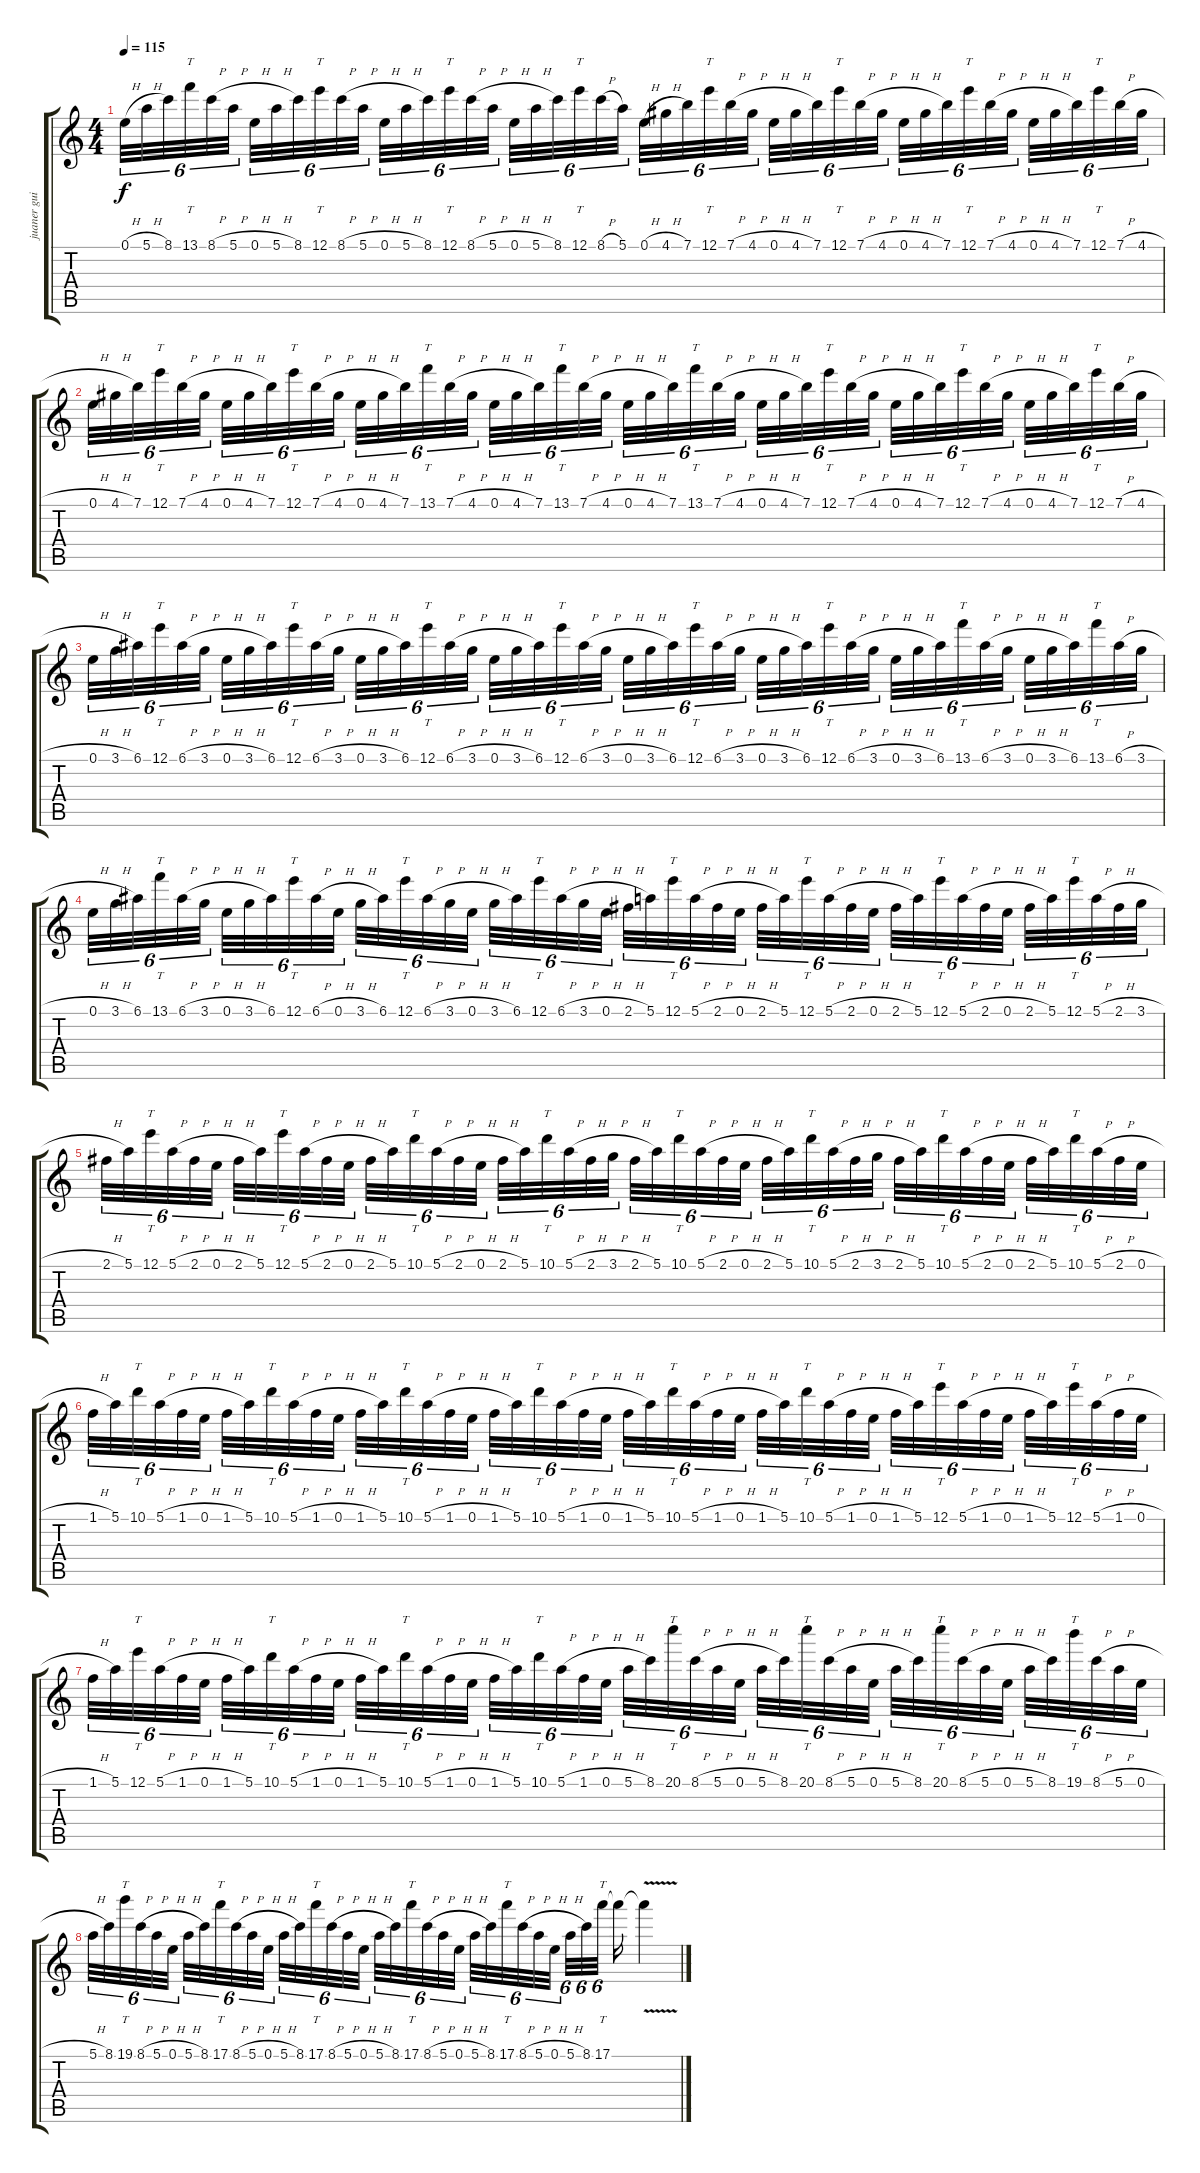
\track ("juaner guitar" "juaner gui") {instrument distortionguitar}
\staff {score tabs}
\tuning (E4 B3 G3 D3 A2 E2) {hide}
\ts (4 4)
\tempo 115
\clef g2
\ks c
0.1{h}.32{tu (6 4) dy f} 5.1{h}.32{tu (6 4)} 8.1.32{tu (6 4)} 13.1.32{tt tu (6 4)} 8.1{h}.32{tu (6 4)} 5.1{h}.32{tu (6 4)} 0.1{h}.32{tu (6 4)} 5.1{h}.32{tu (6 4)} 8.1.32{tu (6 4)} 12.1.32{tt tu (6 4)} 8.1{h}.32{tu (6 4)} 5.1{h}.32{tu (6 4)} 0.1{h}.32{tu (6 4)} 5.1{h}.32{tu (6 4)} 8.1.32{tu (6 4)} 12.1.32{tt tu (6 4)} 8.1{h}.32{tu (6 4)} 5.1{h}.32{tu (6 4)} 0.1{h}.32{tu (6 4)} 5.1{h}.32{tu (6 4)} 8.1.32{tu (6 4)} 12.1.32{tt tu (6 4)} 8.1{h}.32{tu (6 4)} 5.1.32{tu (6 4)} 0.1{h}.32{tu (6 4)} 4.1{h}.32{tu (6 4)} 7.1.32{tu (6 4)} 12.1.32{tt tu (6 4)} 7.1{h}.32{tu (6 4)} 4.1{h}.32{tu (6 4)} 0.1{h}.32{tu (6 4)} 4.1{h}.32{tu (6 4)} 7.1.32{tu (6 4)} 12.1.32{tt tu (6 4)} 7.1{h}.32{tu (6 4)} 4.1{h}.32{tu (6 4)} 0.1{h}.32{tu (6 4)} 4.1{h}.32{tu (6 4)} 7.1.32{tu (6 4)} 12.1.32{tt tu (6 4)} 7.1{h}.32{tu (6 4)} 4.1{h}.32{tu (6 4)} 0.1{h}.32{tu (6 4)} 4.1{h}.32{tu (6 4)} 7.1.32{tu (6 4)} 12.1.32{tt tu (6 4)} 7.1{h}.32{tu (6 4)} 4.1{h}.32{tu (6 4)} |
0.1{h}.32{tu (6 4)} 4.1{h}.32{tu (6 4)} 7.1.32{tu (6 4)} 12.1.32{tt tu (6 4)} 7.1{h}.32{tu (6 4)} 4.1{h}.32{tu (6 4)} 0.1{h}.32{tu (6 4)} 4.1{h}.32{tu (6 4)} 7.1.32{tu (6 4)} 12.1.32{tt tu (6 4)} 7.1{h}.32{tu (6 4)} 4.1{h}.32{tu (6 4)} 0.1{h}.32{tu (6 4)} 4.1{h}.32{tu (6 4)} 7.1.32{tu (6 4)} 13.1.32{tt tu (6 4)} 7.1{h}.32{tu (6 4)} 4.1{h}.32{tu (6 4)} 0.1{h}.32{tu (6 4)} 4.1{h}.32{tu (6 4)} 7.1.32{tu (6 4)} 13.1.32{tt tu (6 4)} 7.1{h}.32{tu (6 4)} 4.1{h}.32{tu (6 4)} 0.1{h}.32{tu (6 4)} 4.1{h}.32{tu (6 4)} 7.1.32{tu (6 4)} 13.1.32{tt tu (6 4)} 7.1{h}.32{tu (6 4)} 4.1{h}.32{tu (6 4)} 0.1{h}.32{tu (6 4)} 4.1{h}.32{tu (6 4)} 7.1.32{tu (6 4)} 12.1.32{tt tu (6 4)} 7.1{h}.32{tu (6 4)} 4.1{h}.32{tu (6 4)} 0.1{h}.32{tu (6 4)} 4.1{h}.32{tu (6 4)} 7.1.32{tu (6 4)} 12.1.32{tt tu (6 4)} 7.1{h}.32{tu (6 4)} 4.1{h}.32{tu (6 4)} 0.1{h}.32{tu (6 4)} 4.1{h}.32{tu (6 4)} 7.1.32{tu (6 4)} 12.1.32{tt tu (6 4)} 7.1{h}.32{tu (6 4)} 4.1{h}.32{tu (6 4)} |
0.1{h}.32{tu (6 4)} 3.1{h}.32{tu (6 4)} 6.1.32{tu (6 4)} 12.1.32{tt tu (6 4)} 6.1{h}.32{tu (6 4)} 3.1{h}.32{tu (6 4)} 0.1{h}.32{tu (6 4)} 3.1{h}.32{tu (6 4)} 6.1.32{tu (6 4)} 12.1.32{tt tu (6 4)} 6.1{h}.32{tu (6 4)} 3.1{h}.32{tu (6 4)} 0.1{h}.32{tu (6 4)} 3.1{h}.32{tu (6 4)} 6.1.32{tu (6 4)} 12.1.32{tt tu (6 4)} 6.1{h}.32{tu (6 4)} 3.1{h}.32{tu (6 4)} 0.1{h}.32{tu (6 4)} 3.1{h}.32{tu (6 4)} 6.1.32{tu (6 4)} 12.1.32{tt tu (6 4)} 6.1{h}.32{tu (6 4)} 3.1{h}.32{tu (6 4)} 0.1{h}.32{tu (6 4)} 3.1{h}.32{tu (6 4)} 6.1.32{tu (6 4)} 12.1.32{tt tu (6 4)} 6.1{h}.32{tu (6 4)} 3.1{h}.32{tu (6 4)} 0.1{h}.32{tu (6 4)} 3.1{h}.32{tu (6 4)} 6.1.32{tu (6 4)} 12.1.32{tt tu (6 4)} 6.1{h}.32{tu (6 4)} 3.1{h}.32{tu (6 4)} 0.1{h}.32{tu (6 4)} 3.1{h}.32{tu (6 4)} 6.1.32{tu (6 4)} 13.1.32{tt tu (6 4)} 6.1{h}.32{tu (6 4)} 3.1{h}.32{tu (6 4)} 0.1{h}.32{tu (6 4)} 3.1{h}.32{tu (6 4)} 6.1.32{tu (6 4)} 13.1.32{tt tu (6 4)} 6.1{h}.32{tu (6 4)} 3.1{h}.32{tu (6 4)} |
0.1{h}.32{tu (6 4)} 3.1{h}.32{tu (6 4)} 6.1.32{tu (6 4)} 13.1.32{tt tu (6 4)} 6.1{h}.32{tu (6 4)} 3.1{h}.32{tu (6 4)} 0.1{h}.32{tu (6 4)} 3.1{h}.32{tu (6 4)} 6.1.32{tu (6 4)} 12.1.32{tt tu (6 4)} 6.1{h}.32{tu (6 4)} 0.1{h}.32{tu (6 4)} 3.1{h}.32{tu (6 4)} 6.1.32{tu (6 4)} 12.1.32{tt tu (6 4)} 6.1{h}.32{tu (6 4)} 3.1{h}.32{tu (6 4)} 0.1{h}.32{tu (6 4)} 3.1{h}.32{tu (6 4)} 6.1.32{tu (6 4)} 12.1.32{tt tu (6 4)} 6.1{h}.32{tu (6 4)} 3.1{h}.32{tu (6 4)} 0.1{h}.32{tu (6 4)} 2.1{h}.32{tu (6 4)} 5.1.32{tu (6 4)} 12.1.32{tt tu (6 4)} 5.1{h}.32{tu (6 4)} 2.1{h}.32{tu (6 4)} 0.1{h}.32{tu (6 4)} 2.1{h}.32{tu (6 4)} 5.1.32{tu (6 4)} 12.1.32{tt tu (6 4)} 5.1{h}.32{tu (6 4)} 2.1{h}.32{tu (6 4)} 0.1{h}.32{tu (6 4)} 2.1{h}.32{tu (6 4)} 5.1.32{tu (6 4)} 12.1.32{tt tu (6 4)} 5.1{h}.32{tu (6 4)} 2.1{h}.32{tu (6 4)} 0.1{h}.32{tu (6 4)} 2.1{h}.32{tu (6 4)} 5.1.32{tu (6 4)} 12.1.32{tt tu (6 4)} 5.1{h}.32{tu (6 4)} 2.1{h}.32{tu (6 4)} 3.1{h}.32{tu (6 4)} |
2.1{h}.32{tu (6 4)} 5.1.32{tu (6 4)} 12.1.32{tt tu (6 4)} 5.1{h}.32{tu (6 4)} 2.1{h}.32{tu (6 4)} 0.1{h}.32{tu (6 4)} 2.1{h}.32{tu (6 4)} 5.1.32{tu (6 4)} 12.1.32{tt tu (6 4)} 5.1{h}.32{tu (6 4)} 2.1{h}.32{tu (6 4)} 0.1{h}.32{tu (6 4)} 2.1{h}.32{tu (6 4)} 5.1.32{tu (6 4)} 10.1.32{tt tu (6 4)} 5.1{h}.32{tu (6 4)} 2.1{h}.32{tu (6 4)} 0.1{h}.32{tu (6 4)} 2.1{h}.32{tu (6 4)} 5.1.32{tu (6 4)} 10.1.32{tt tu (6 4)} 5.1{h}.32{tu (6 4)} 2.1{h}.32{tu (6 4)} 3.1{h}.32{tu (6 4)} 2.1{h}.32{tu (6 4)} 5.1.32{tu (6 4)} 10.1.32{tt tu (6 4)} 5.1{h}.32{tu (6 4)} 2.1{h}.32{tu (6 4)} 0.1{h}.32{tu (6 4)} 2.1{h}.32{tu (6 4)} 5.1.32{tu (6 4)} 10.1.32{tt tu (6 4)} 5.1{h}.32{tu (6 4)} 2.1{h}.32{tu (6 4)} 3.1{h}.32{tu (6 4)} 2.1{h}.32{tu (6 4)} 5.1.32{tu (6 4)} 10.1.32{tt tu (6 4)} 5.1{h}.32{tu (6 4)} 2.1{h}.32{tu (6 4)} 0.1{h}.32{tu (6 4)} 2.1{h}.32{tu (6 4)} 5.1.32{tu (6 4)} 10.1.32{tt tu (6 4)} 5.1{h}.32{tu (6 4)} 2.1{h}.32{tu (6 4)} 0.1{h}.32{tu (6 4)} |
1.1{h}.32{tu (6 4)} 5.1.32{tu (6 4)} 10.1.32{tt tu (6 4)} 5.1{h}.32{tu (6 4)} 1.1{h}.32{tu (6 4)} 0.1{h}.32{tu (6 4)} 1.1{h}.32{tu (6 4)} 5.1.32{tu (6 4)} 10.1.32{tt tu (6 4)} 5.1{h}.32{tu (6 4)} 1.1{h}.32{tu (6 4)} 0.1{h}.32{tu (6 4)} 1.1{h}.32{tu (6 4)} 5.1.32{tu (6 4)} 10.1.32{tt tu (6 4)} 5.1{h}.32{tu (6 4)} 1.1{h}.32{tu (6 4)} 0.1{h}.32{tu (6 4)} 1.1{h}.32{tu (6 4)} 5.1.32{tu (6 4)} 10.1.32{tt tu (6 4)} 5.1{h}.32{tu (6 4)} 1.1{h}.32{tu (6 4)} 0.1{h}.32{tu (6 4)} 1.1{h}.32{tu (6 4)} 5.1.32{tu (6 4)} 10.1.32{tt tu (6 4)} 5.1{h}.32{tu (6 4)} 1.1{h}.32{tu (6 4)} 0.1{h}.32{tu (6 4)} 1.1{h}.32{tu (6 4)} 5.1.32{tu (6 4)} 10.1.32{tt tu (6 4)} 5.1{h}.32{tu (6 4)} 1.1{h}.32{tu (6 4)} 0.1{h}.32{tu (6 4)} 1.1{h}.32{tu (6 4)} 5.1.32{tu (6 4)} 12.1.32{tt tu (6 4)} 5.1{h}.32{tu (6 4)} 1.1{h}.32{tu (6 4)} 0.1{h}.32{tu (6 4)} 1.1{h}.32{tu (6 4)} 5.1.32{tu (6 4)} 12.1.32{tt tu (6 4)} 5.1{h}.32{tu (6 4)} 1.1{h}.32{tu (6 4)} 0.1{h}.32{tu (6 4)} |
1.1{h}.32{tu (6 4)} 5.1.32{tu (6 4)} 12.1.32{tt tu (6 4)} 5.1{h}.32{tu (6 4)} 1.1{h}.32{tu (6 4)} 0.1{h}.32{tu (6 4)} 1.1{h}.32{tu (6 4)} 5.1.32{tu (6 4)} 10.1.32{tt tu (6 4)} 5.1{h}.32{tu (6 4)} 1.1{h}.32{tu (6 4)} 0.1{h}.32{tu (6 4)} 1.1{h}.32{tu (6 4)} 5.1.32{tu (6 4)} 10.1.32{tt tu (6 4)} 5.1{h}.32{tu (6 4)} 1.1{h}.32{tu (6 4)} 0.1{h}.32{tu (6 4)} 1.1{h}.32{tu (6 4)} 5.1.32{tu (6 4)} 10.1.32{tt tu (6 4)} 5.1{h}.32{tu (6 4)} 1.1{h}.32{tu (6 4)} 0.1{h}.32{tu (6 4)} 5.1{h}.32{tu (6 4)} 8.1.32{tu (6 4)} 20.1.32{tt tu (6 4)} 8.1{h}.32{tu (6 4)} 5.1{h}.32{tu (6 4)} 0.1{h}.32{tu (6 4)} 5.1{h}.32{tu (6 4)} 8.1.32{tu (6 4)} 20.1.32{tt tu (6 4)} 8.1{h}.32{tu (6 4)} 5.1{h}.32{tu (6 4)} 0.1{h}.32{tu (6 4)} 5.1{h}.32{tu (6 4)} 8.1.32{tu (6 4)} 20.1.32{tt tu (6 4)} 8.1{h}.32{tu (6 4)} 5.1{h}.32{tu (6 4)} 0.1{h}.32{tu (6 4)} 5.1{h}.32{tu (6 4)} 8.1.32{tu (6 4)} 19.1.32{tt tu (6 4)} 8.1{h}.32{tu (6 4)} 5.1{h}.32{tu (6 4)} 0.1{h}.32{tu (6 4)} |
5.1{h}.32{tu (6 4)} 8.1.32{tu (6 4)} 19.1.32{tt tu (6 4)} 8.1{h}.32{tu (6 4)} 5.1{h}.32{tu (6 4)} 0.1{h}.32{tu (6 4)} 5.1{h}.32{tu (6 4)} 8.1.32{tu (6 4)} 17.1.32{tt tu (6 4)} 8.1{h}.32{tu (6 4)} 5.1{h}.32{tu (6 4)} 0.1{h}.32{tu (6 4)} 5.1{h}.32{tu (6 4)} 8.1.32{tu (6 4)} 17.1.32{tt tu (6 4)} 8.1{h}.32{tu (6 4)} 5.1{h}.32{tu (6 4)} 0.1{h}.32{tu (6 4)} 5.1{h}.32{tu (6 4)} 8.1.32{tu (6 4)} 17.1.32{tt tu (6 4)} 8.1{h}.32{tu (6 4)} 5.1{h}.32{tu (6 4)} 0.1{h}.32{tu (6 4)} 5.1{h}.32{tu (6 4)} 8.1.32{tu (6 4)} 17.1.32{tt tu (6 4)} 8.1{h}.32{tu (6 4)} 5.1{h}.32{tu (6 4)} 0.1{h}.32{tu (6 4)} 5.1{h}.32{tu (6 4)} 8.1.32{tu (6 4)} 17.1.32{tt tu (6 4)} 17.1{t}.16 17.1{v t}.4
